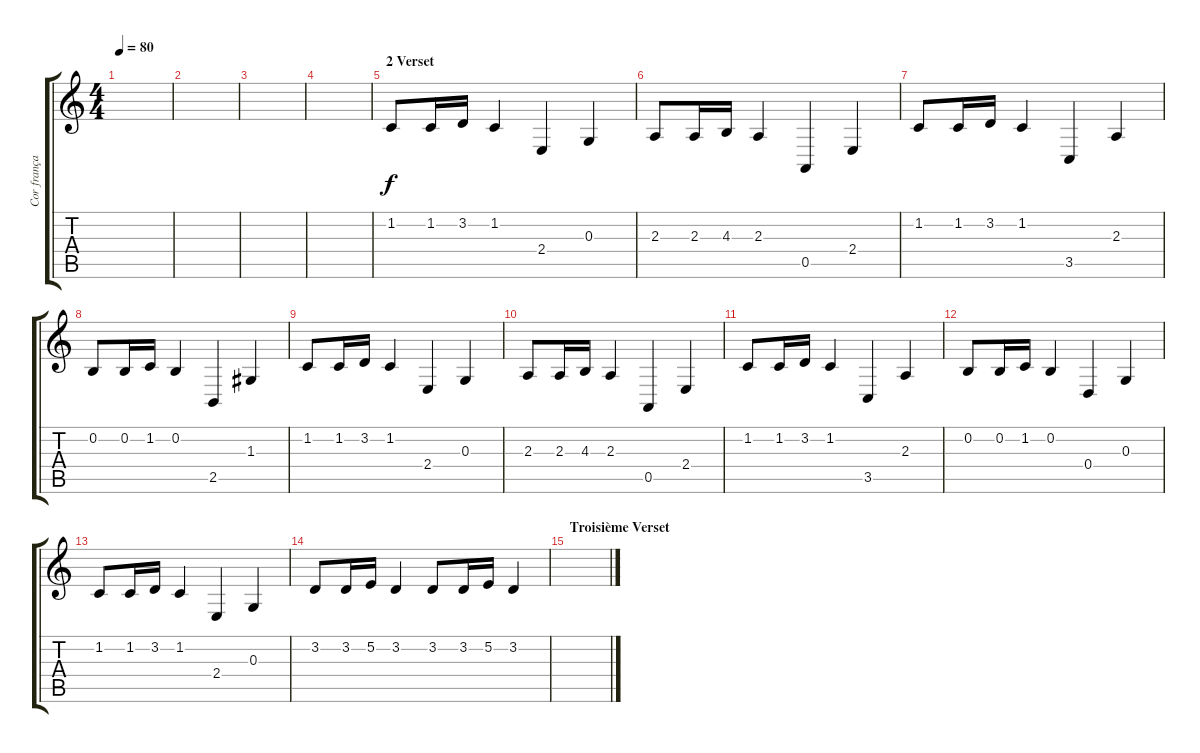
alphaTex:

\track ("Cor français" "Cor frança") {instrument frenchhorn}
\staff {score tabs}
\tuning (E4 B3 G3 D3 A2 E2) {hide}
\ts (4 4)
\tempo 80
\clef g2
\ks c
|
|
|
|
\section ("" "2 Verset")
1.2.8 1.2.16 3.2.16 1.2.4 2.4.4 0.3.4 |
2.3.8 2.3.16 4.3.16 2.3.4 0.5.4 2.4.4 |
1.2.8 1.2.16 3.2.16 1.2.4 3.5.4 2.3.4 |
0.2.8 0.2.16 1.2.16 0.2.4 2.5.4 1.3.4 |
1.2.8 1.2.16 3.2.16 1.2.4 2.4.4 0.3.4 |
2.3.8 2.3.16 4.3.16 2.3.4 0.5.4 2.4.4 |
1.2.8 1.2.16 3.2.16 1.2.4 3.5.4 2.3.4 |
0.2.8 0.2.16 1.2.16 0.2.4 0.4.4 0.3.4 |
1.2.8 1.2.16 3.2.16 1.2.4 2.4.4 0.3.4 |
3.2.8 3.2.16 5.2.16 3.2.4 3.2.8 3.2.16 5.2.16 3.2.4 |
\section ("" "Troisième Verset")
